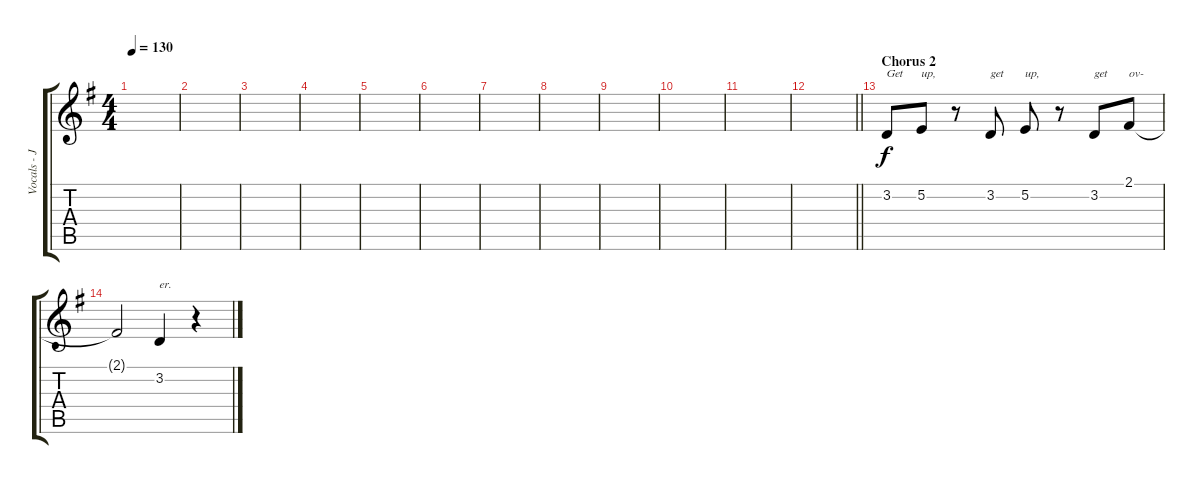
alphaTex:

\track ("Vocals - James Johnston" "Vocals - J") {instrument altosax}
\staff {score tabs}
\tuning (E4 B3 G3 D3 A2 E2) {hide}
\ts (4 4)
\tempo 130
\clef g2
\ks eminor
|
|
|
|
|
|
|
|
|
|
|
\barLineRight lightlight
|
\section ("" "Chorus 2")
3.2.8{txt "Get"} 5.2.8{txt "up,"} r.8 3.2.8{txt "get"} 5.2.8{txt "up,"} r.8 3.2.8{txt "get"} 2.1.8{txt "ov-"} |
2.1{t}.2 3.2.4{txt "er."} r.4
